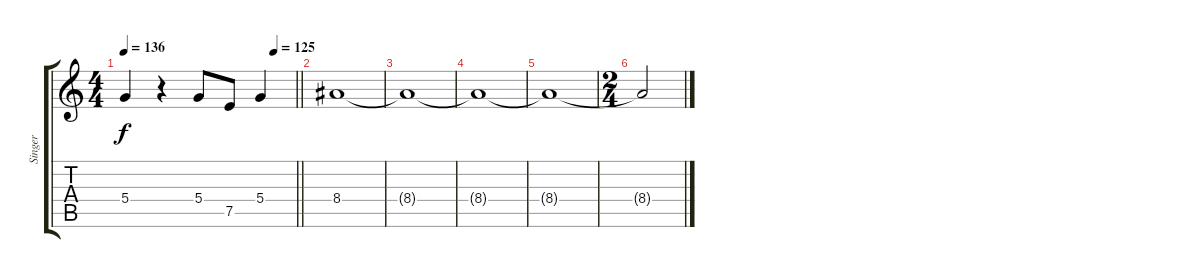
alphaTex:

\track ("Singer" "Singer") {instrument overdrivenguitar}
\staff {score tabs}
\tuning (E4 B3 G3 D3 A2 E2) {hide}
\ts (4 4)
\tempo 136
\tempo (125 0.875)
\clef g2
\barLineRight lightlight
\ks c
5.4.4{dy f} r.4 5.4.8 7.5.8 5.4.4 |
8.4.1{volume 4} |
8.4{t}.1 |
8.4{t}.1 |
8.4{t}.1 |
\ts (2 4)
8.4{t}.2{volume 0}
